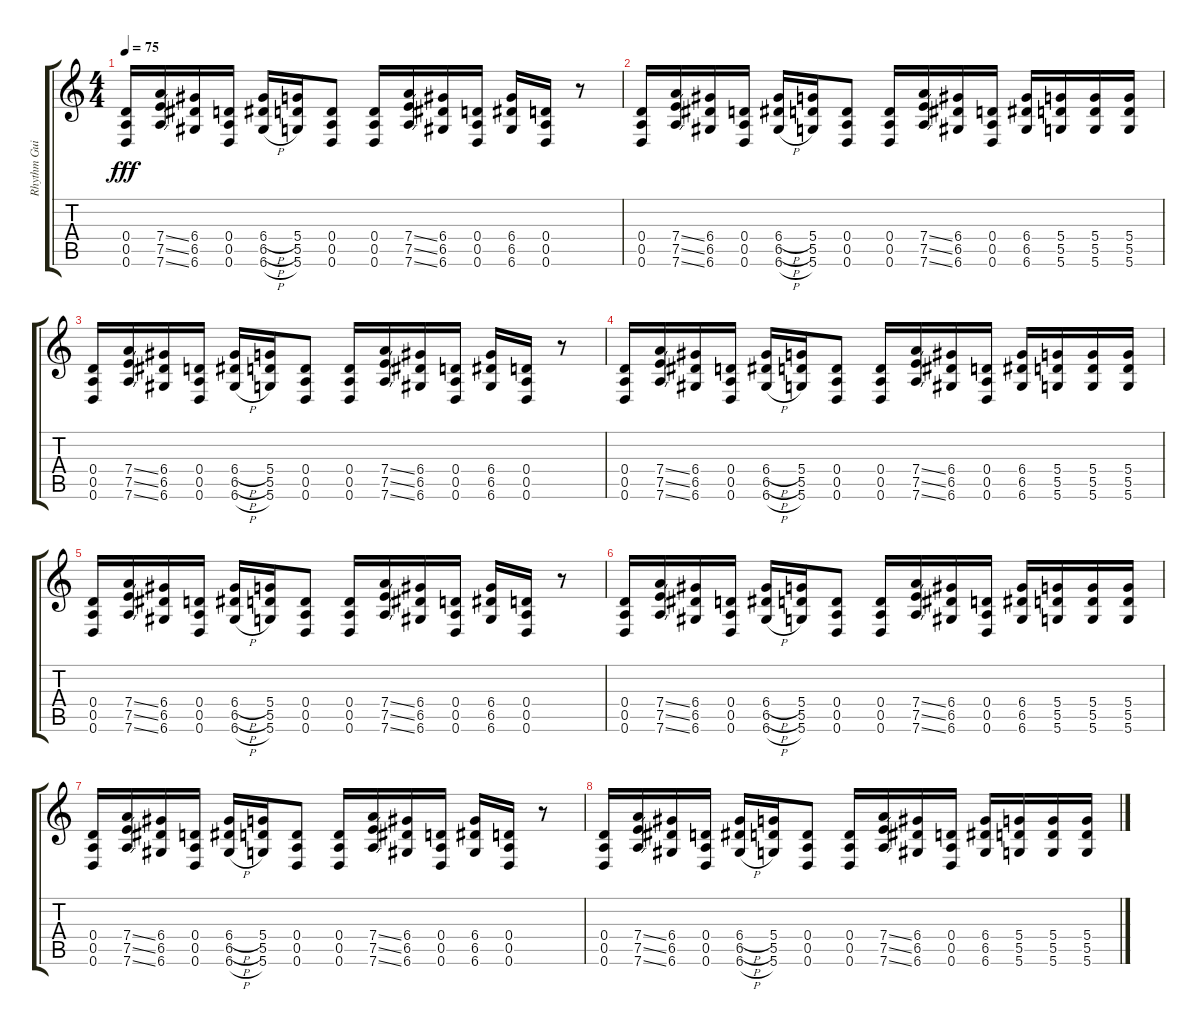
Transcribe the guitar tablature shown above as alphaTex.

\track ("Rhythm Guitar" "Rhythm Gui") {instrument overdrivenguitar}
\staff {score tabs}
\tuning (E4 B3 G3 D3 A2 D2) {hide}
\ts (4 4)
\tempo 75
\clef g2
\ks c
(0.4 0.5 0.6).16{dy fff instrument overdrivenguitar} (7.4{ss} 7.5{ss} 7.6{ss}).16 (6.4 6.5 6.6).16 (0.4 0.5 0.6).16 (6.4{h} 6.5{h} 6.6{h}).16 (5.4 5.5 5.6).16 (0.4 0.5 0.6).8 (0.4 0.5 0.6).16 (7.4{ss} 7.5{ss} 7.6{ss}).16 (6.4 6.5 6.6).16 (0.4 0.5 0.6).16 (6.4 6.5 6.6).16 (0.4 0.5 0.6).16 r.8 |
(0.4 0.5 0.6).16 (7.4{ss} 7.5{ss} 7.6{ss}).16 (6.4 6.5 6.6).16 (0.4 0.5 0.6).16 (6.4{h} 6.5{h} 6.6{h}).16 (5.4 5.5 5.6).16 (0.4 0.5 0.6).8 (0.4 0.5 0.6).16 (7.4{ss} 7.5{ss} 7.6{ss}).16 (6.4 6.5 6.6).16 (0.4 0.5 0.6).16 (6.4 6.5 6.6).16 (5.4 5.5 5.6).16 (5.4 5.5 5.6).16 (5.4 5.5 5.6).16 |
(0.4 0.5 0.6).16 (7.4{ss} 7.5{ss} 7.6{ss}).16 (6.4 6.5 6.6).16 (0.4 0.5 0.6).16 (6.4{h} 6.5{h} 6.6{h}).16 (5.4 5.5 5.6).16 (0.4 0.5 0.6).8 (0.4 0.5 0.6).16 (7.4{ss} 7.5{ss} 7.6{ss}).16 (6.4 6.5 6.6).16 (0.4 0.5 0.6).16 (6.4 6.5 6.6).16 (0.4 0.5 0.6).16 r.8 |
(0.4 0.5 0.6).16 (7.4{ss} 7.5{ss} 7.6{ss}).16 (6.4 6.5 6.6).16 (0.4 0.5 0.6).16 (6.4{h} 6.5{h} 6.6{h}).16 (5.4 5.5 5.6).16 (0.4 0.5 0.6).8 (0.4 0.5 0.6).16 (7.4{ss} 7.5{ss} 7.6{ss}).16 (6.4 6.5 6.6).16 (0.4 0.5 0.6).16 (6.4 6.5 6.6).16 (5.4 5.5 5.6).16 (5.4 5.5 5.6).16 (5.4 5.5 5.6).16 |
(0.4 0.5 0.6).16 (7.4{ss} 7.5{ss} 7.6{ss}).16 (6.4 6.5 6.6).16 (0.4 0.5 0.6).16 (6.4{h} 6.5{h} 6.6{h}).16 (5.4 5.5 5.6).16 (0.4 0.5 0.6).8 (0.4 0.5 0.6).16 (7.4{ss} 7.5{ss} 7.6{ss}).16 (6.4 6.5 6.6).16 (0.4 0.5 0.6).16 (6.4 6.5 6.6).16 (0.4 0.5 0.6).16 r.8 |
(0.4 0.5 0.6).16 (7.4{ss} 7.5{ss} 7.6{ss}).16 (6.4 6.5 6.6).16 (0.4 0.5 0.6).16 (6.4{h} 6.5{h} 6.6{h}).16 (5.4 5.5 5.6).16 (0.4 0.5 0.6).8 (0.4 0.5 0.6).16 (7.4{ss} 7.5{ss} 7.6{ss}).16 (6.4 6.5 6.6).16 (0.4 0.5 0.6).16 (6.4 6.5 6.6).16 (5.4 5.5 5.6).16 (5.4 5.5 5.6).16 (5.4 5.5 5.6).16 |
(0.4 0.5 0.6).16 (7.4{ss} 7.5{ss} 7.6{ss}).16 (6.4 6.5 6.6).16 (0.4 0.5 0.6).16 (6.4{h} 6.5{h} 6.6{h}).16 (5.4 5.5 5.6).16 (0.4 0.5 0.6).8 (0.4 0.5 0.6).16 (7.4{ss} 7.5{ss} 7.6{ss}).16 (6.4 6.5 6.6).16 (0.4 0.5 0.6).16 (6.4 6.5 6.6).16 (0.4 0.5 0.6).16 r.8 |
(0.4 0.5 0.6).16 (7.4{ss} 7.5{ss} 7.6{ss}).16 (6.4 6.5 6.6).16 (0.4 0.5 0.6).16 (6.4{h} 6.5{h} 6.6{h}).16 (5.4 5.5 5.6).16 (0.4 0.5 0.6).8 (0.4 0.5 0.6).16 (7.4{ss} 7.5{ss} 7.6{ss}).16 (6.4 6.5 6.6).16 (0.4 0.5 0.6).16 (6.4 6.5 6.6).16 (5.4 5.5 5.6).16 (5.4 5.5 5.6).16 (5.4 5.5 5.6).16
